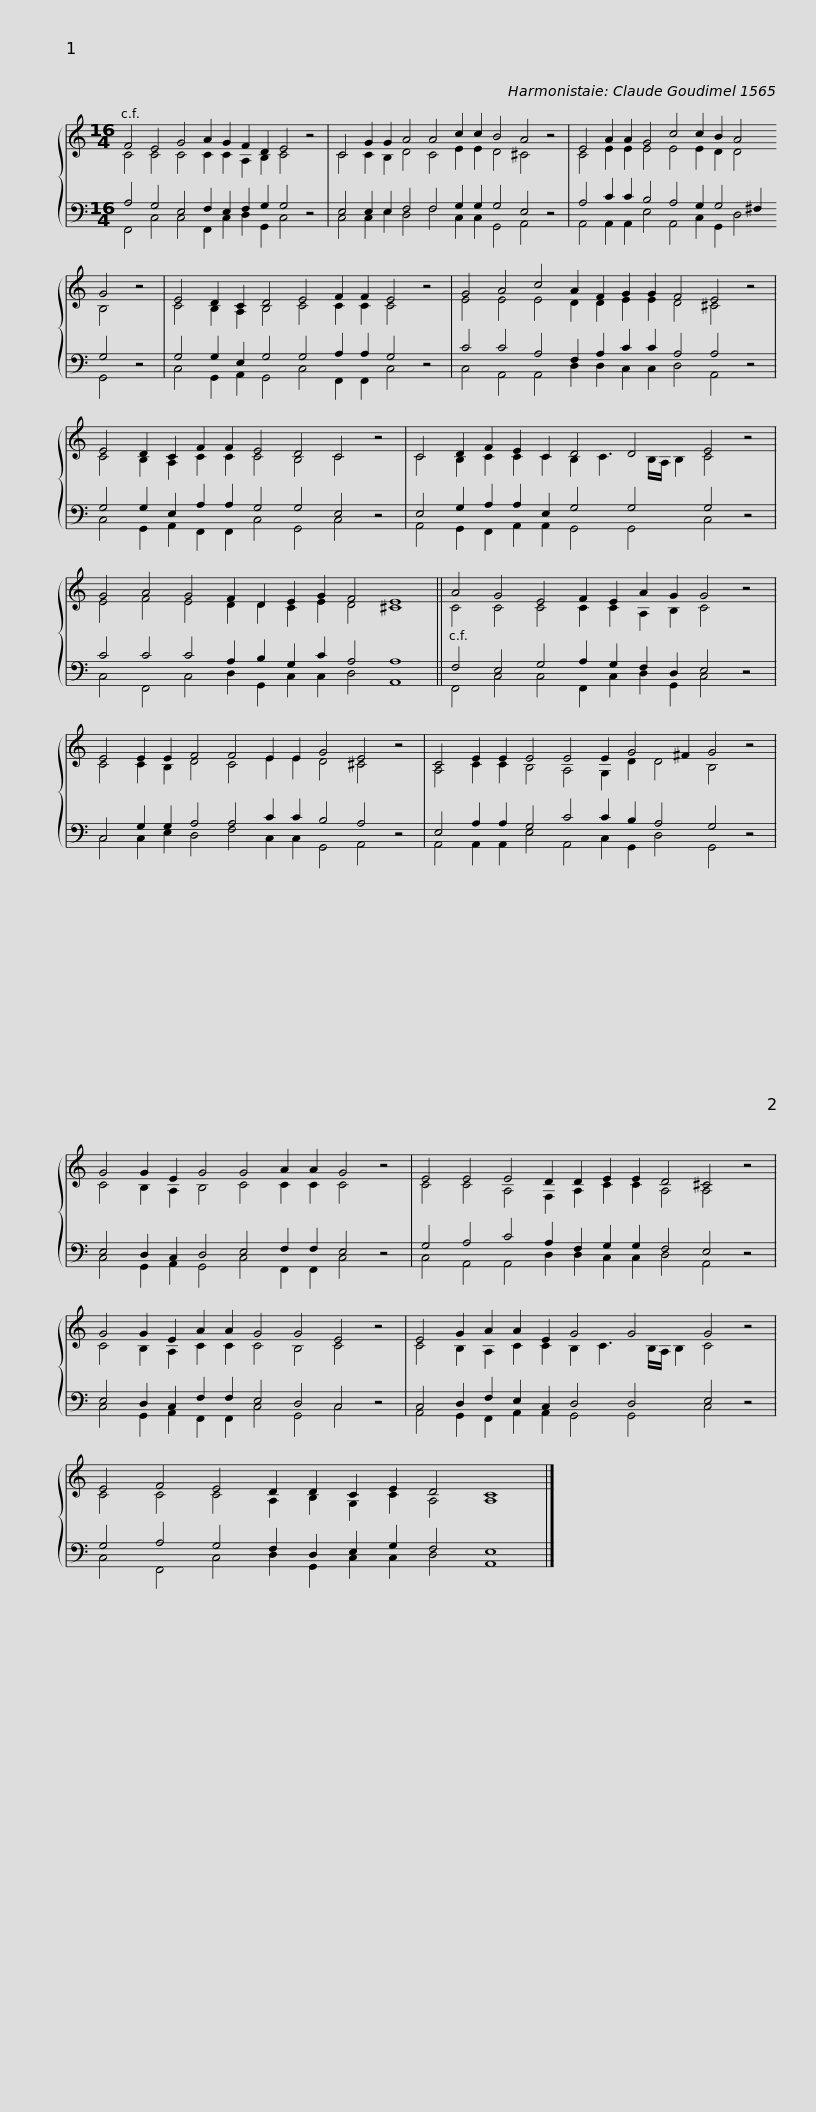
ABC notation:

X:1
%%score { ( 1 2 ) | ( 3 4 ) }
L:1/8
M:16/4
I:linebreak $
K:C
V:1 treble
V:2 treble
V:3 bass
V:4 bass
V:1
 F4 E4 G4 A2 G2 F2 D2 E4 z4 |$ C4 G2 G2 A4 A4 c2 c2 B4 A4 z4 |$ E4 A2 A2 G4 c4 c2 B2 A4 G4 z4 |$ E4 D2 C2 D4 E4 F2 F2 E4 z4 |$ G4 A4 c4 A2 F2 G2 G2 F4 E4 z4 |$ %5
 E4 D2 C2 F2 F2 E4 D4 C4 z4 |$ C4 D2 F2 E2 C2 D4 D4 E4 z4 |$ G4 A4 G4 F2 D2 E2 G2 F4 E8 ||$ A4 G4 E4 F2 E2 A2 G2 G4 z4 |$ E4 E2 E2 F4 F4 E2 E2 G4 E4 z4 |$ %10
 C4 E2 E2 E4 E4 E2 G4 ^F2 G4 z4 |$ G4 G2 E2 G4 G4 A2 A2 G4 z4 |$ E4 E4 E4 D2 D2 E2 E2 D4 ^C4 z4 |$ G4 G2 E2 A2 A2 G4 G4 E4 z4 |$ E4 G2 A2 A2 E2 G4 G4 G4 z4 |$ %15
 E4 F4 E4 D2 D2 C2 E2 D4 C8 |] %16
V:2
 C4 C4 C4 C2 C2 A,2 B,2 C4 x4 |$ C4 C2 B,2 D4 C4 E2 E2 D4 ^C4 x4 |$ C4 E2 E2 E4 E4 E2 D2 D4 B,4 x4 |$ C4 B,2 A,2 B,4 C4 C2 C2 C4 x4 |$ E4 E4 E4 D2 D2 E2 E2 D4 ^C4 x4 |$ %5
 C4 B,2 A,2 C2 C2 C4 B,4 C4 x4 |$ C4 B,2 C2 C2 C2 B,2 C3 B,/A,/ B,2 C4 x4 |$ E4 F4 E4 D2 D2 C2 E2 D4 ^C8 ||$ C4 C4 C4 C2 C2 A,2 B,2 C4 x4 |$ C4 C2 B,2 D4 C4 E2 E2 D4 ^C4 x4 |$ %10
 A,4 C2 C2 B,4 A,4 G,2 D2 D4 B,4 x4 |$ C4 B,2 A,2 B,4 C4 C2 C2 C4 x4 |$ C4 C4 A,4 F,2 A,2 C2 C2 A,4 A,4 x4 |$ C4 B,2 A,2 C2 C2 C4 B,4 C4 x4 |$ C4 B,2 A,2 C2 C2 B,2 C3 B,/A,/ B,2 C4 x4 |$ %15
 C4 C4 C4 A,2 B,2 G,2 C2 A,4 A,8 |] %16
V:3
 A,4 G,4 E,4 F,2 E,2 F,2 G,2 G,4 z4 |$ E,4 E,2 E,2 F,4 F,4 G,2 G,2 G,4 E,4 z4 |$ A,4 C2 C2 B,4 A,4 G,2 G,4 ^F,2 G,4 z4 |$ G,4 G,2 E,2 G,4 G,4 A,2 A,2 G,4 z4 |$ C4 C4 A,4 F,2 A,2 C2 C2 A,4 A,4 z4 |$ %5
 G,4 G,2 E,2 A,2 A,2 G,4 G,4 E,4 z4 |$ E,4 G,2 A,2 A,2 E,2 G,4 G,4 G,4 z4 |$ C4 C4 C4 A,2 B,2 G,2 C2 A,4 A,8 ||$ F,4 E,4 G,4 A,2 G,2 F,2 D,2 E,4 z4 |$ C,4 G,2 G,2 A,4 A,4 C2 C2 B,4 A,4 z4 |$ %10
 E,4 A,2 A,2 G,4 C4 C2 B,2 A,4 G,4 z4 |$ E,4 D,2 C,2 D,4 E,4 F,2 F,2 E,4 z4 |$ G,4 A,4 C4 A,2 F,2 G,2 G,2 F,4 E,4 z4 |$ E,4 D,2 C,2 F,2 F,2 E,4 D,4 C,4 z4 |$ C,4 D,2 F,2 E,2 C,2 D,4 D,4 E,4 z4 |$ %15
 G,4 A,4 G,4 F,2 D,2 E,2 G,2 F,4 E,8 |] %16
V:4
 F,,4 C,4 C,4 F,,2 C,2 D,2 G,,2 C,4 x4 |$ C,4 C,2 E,2 D,4 F,4 C,2 C,2 G,,4 A,,4 x4 |$ A,,4 A,,2 A,,2 E,4 A,,4 C,2 G,,2 D,4 G,,4 x4 |$ C,4 G,,2 A,,2 G,,4 C,4 F,,2 F,,2 C,4 x4 |$ C,4 A,,4 A,,4 D,2 D,2 C,2 C,2 D,4 A,,4 x4 |$ %5
 C,4 G,,2 A,,2 F,,2 F,,2 C,4 G,,4 C,4 x4 |$ A,,4 G,,2 F,,2 A,,2 A,,2 G,,4 G,,4 C,4 x4 |$ C,4 F,,4 C,4 D,2 G,,2 C,2 C,2 D,4 A,,8 ||$ F,,4 C,4 C,4 F,,2 C,2 D,2 G,,2 C,4 x4 |$ C,4 C,2 E,2 D,4 F,4 C,2 C,2 G,,4 A,,4 x4 |$ %10
 A,,4 A,,2 A,,2 E,4 A,,4 C,2 G,,2 D,4 G,,4 x4 |$ C,4 G,,2 A,,2 G,,4 C,4 F,,2 F,,2 C,4 x4 |$ C,4 A,,4 A,,4 D,2 D,2 C,2 C,2 D,4 A,,4 x4 |$ C,4 G,,2 A,,2 F,,2 F,,2 C,4 G,,4 C,4 x4 |$ A,,4 G,,2 F,,2 A,,2 A,,2 G,,4 G,,4 C,4 x4 |$ %15
 C,4 F,,4 C,4 D,2 G,,2 C,2 C,2 D,4 A,,8 |] %16
